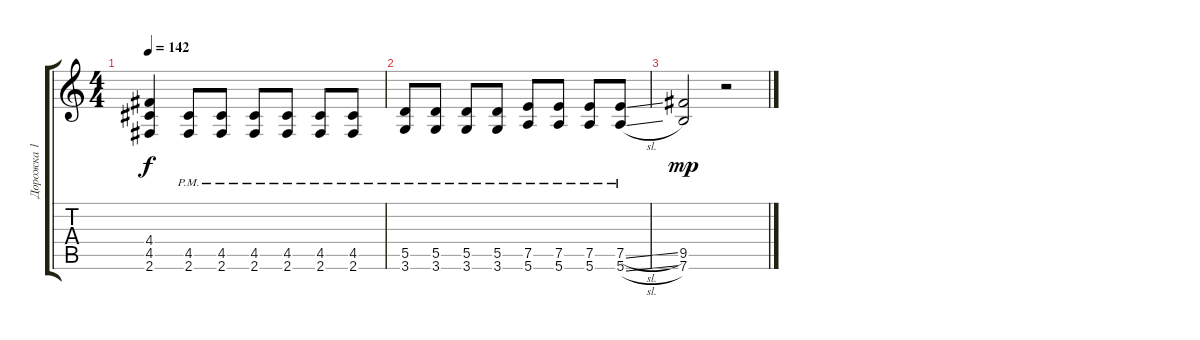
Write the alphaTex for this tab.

\track ("Дорожка 1" "Дорожка 1") {instrument distortionguitar}
\staff {score tabs}
\tuning (E4 B3 G3 D3 A2 E2) {hide}
\ts (4 4)
\tempo 142
\clef g2
\ks c
(4.4 4.5 2.6).4{dy f} (4.5{pm} 2.6{pm}).8 (4.5{pm} 2.6{pm}).8 (4.5{pm} 2.6{pm}).8 (4.5{pm} 2.6{pm}).8 (4.5{pm} 2.6{pm}).8 (4.5{pm} 2.6{pm}).8 |
(5.5{pm} 3.6{pm}).8 (5.5{pm} 3.6{pm}).8 (5.5{pm} 3.6{pm}).8 (5.5{pm} 3.6{pm}).8 (7.5{pm} 5.6{pm}).8 (7.5{pm} 5.6{pm}).8 (7.5{pm} 5.6{pm}).8 (7.5{sl pm} 5.6{sl pm}).8 |
(9.5 7.6).2{dy mp} r.2
